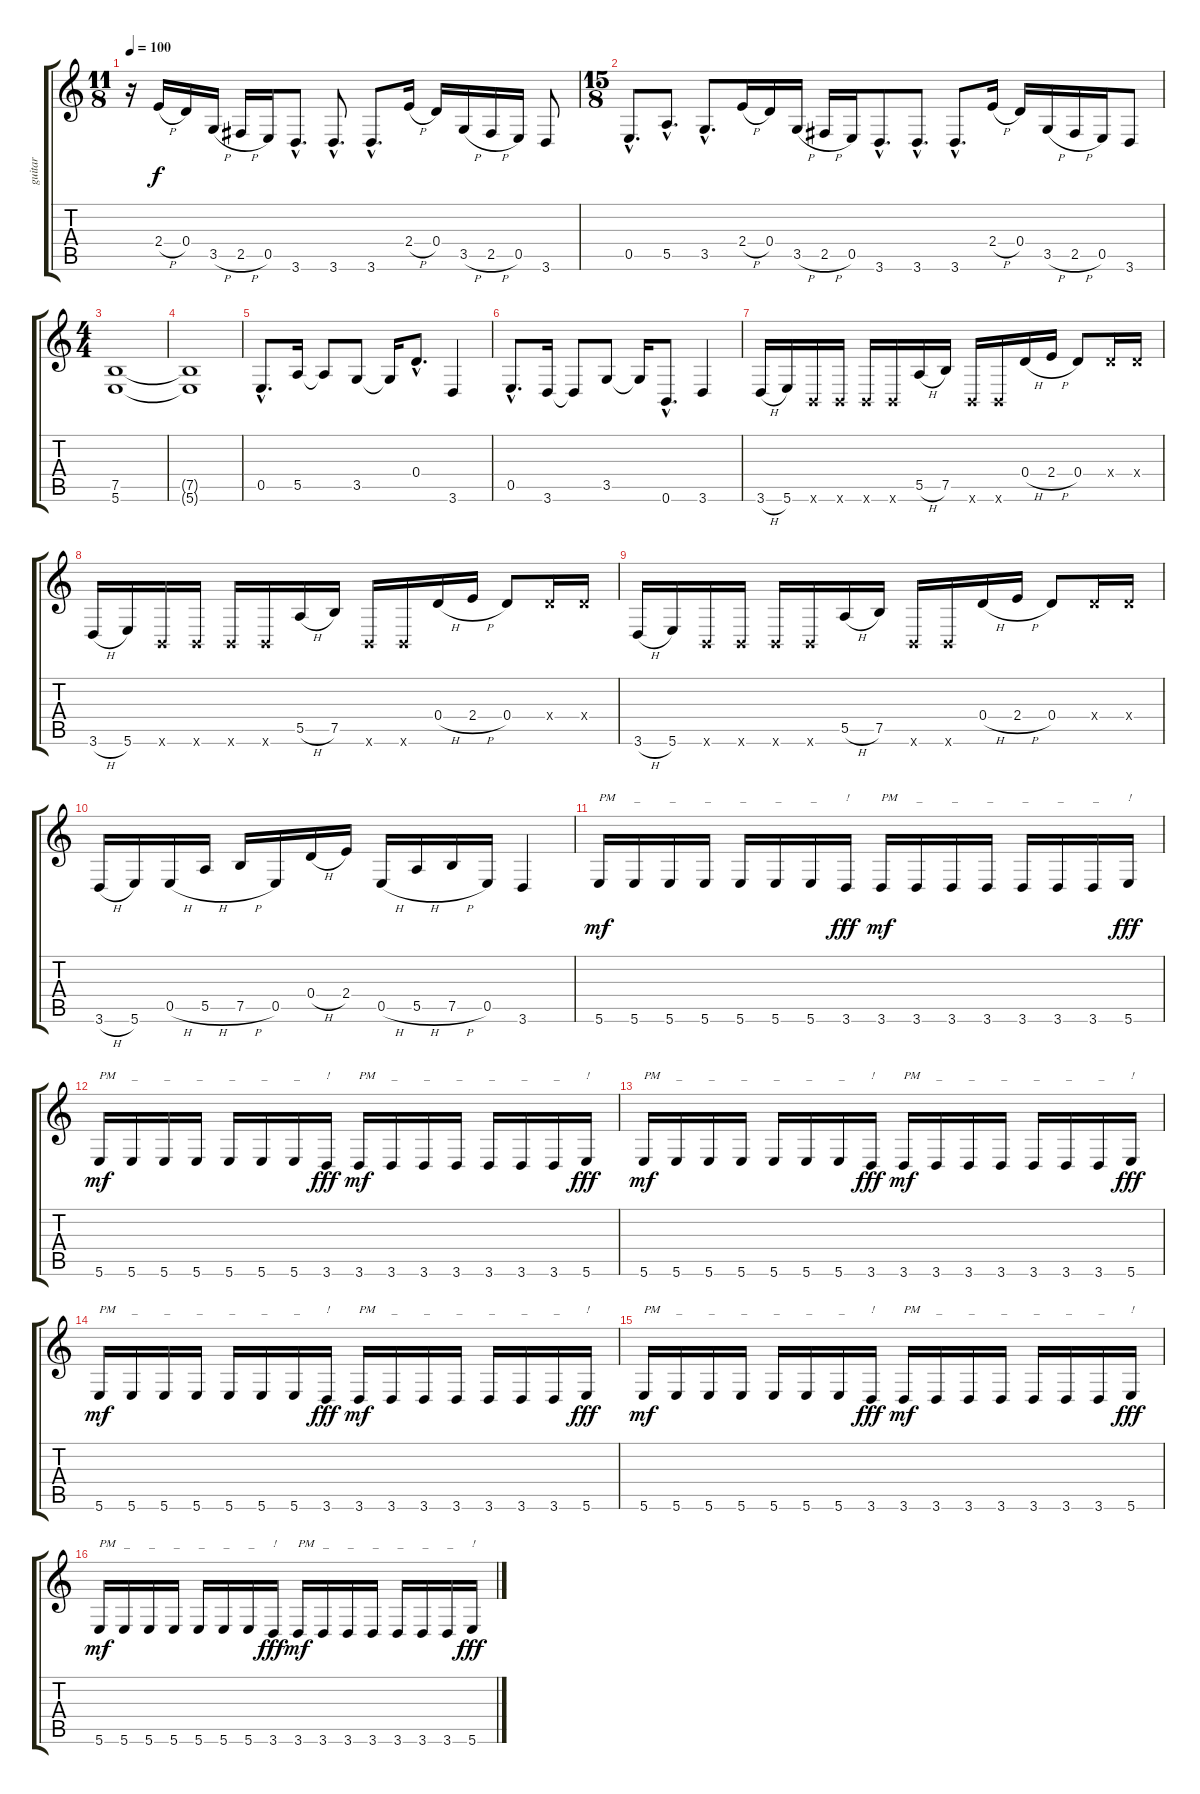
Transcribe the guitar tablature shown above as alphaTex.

\track ("guitar" "guitar") {instrument distortionguitar}
\staff {score tabs}
\tuning (E4 B3 G3 D3 E2 B1) {hide}
\ts (11 8)
\tempo 100
\clef g2
\ks c
r.16{dy f} 2.4{h}.16 0.4.16 3.5{h}.16 2.5{h}.16 0.5.16 3.6{hac}.8{d} 3.6{hac}.8{d} 3.6{hac}.8{d} 2.4{h}.16 0.4.16 3.5{h}.16 2.5{h}.16 0.5.16 3.6.8 |
\ts (15 8)
0.5{hac}.8{d} 5.5{hac}.8{d} 3.5{hac}.8{d} 2.4{h}.16 0.4.16 3.5{h}.16 2.5{h}.16 0.5.16 3.6{hac}.8{d} 3.6{hac}.8{d} 3.6{hac}.8{d} 2.4{h}.16 0.4.16 3.5{h}.16 2.5{h}.16 0.5.16 3.6.8 |
\ts (4 4)
(7.5 5.6).1 |
(7.5{t} 5.6{t}).1 |
0.5{hac}.8{d} 5.5.16 5.5{t}.8 3.5.8 3.5{t}.16 0.4{hac}.8{d} 3.6.4 |
0.5{hac}.8{d} 3.6.16 3.6{t}.8 3.5.8 3.5{t}.16 0.6{hac}.8{d} 3.6.4 |
3.6{h}.16 5.6.16 0.6{x}.16 0.6{x}.16 0.6{x}.16 0.6{x}.16 5.5{h}.16 7.5.16 0.6{x}.16 0.6{x}.16 0.4{h}.16 2.4{h}.16 0.4.8 0.4{x}.16 0.4{x}.16 |
3.6{h}.16 5.6.16 0.6{x}.16 0.6{x}.16 0.6{x}.16 0.6{x}.16 5.5{h}.16 7.5.16 0.6{x}.16 0.6{x}.16 0.4{h}.16 2.4{h}.16 0.4.8 0.4{x}.16 0.4{x}.16 |
3.6{h}.16 5.6.16 0.6{x}.16 0.6{x}.16 0.6{x}.16 0.6{x}.16 5.5{h}.16 7.5.16 0.6{x}.16 0.6{x}.16 0.4{h}.16 2.4{h}.16 0.4.8 0.4{x}.16 0.4{x}.16 |
3.6{h}.16 5.6.16 0.5{h}.16 5.5{h}.16 7.5{h}.16 0.5.16 0.4{h}.16 2.4.16 0.5{h}.16 5.5{h}.16 7.5{h}.16 0.5.16 3.6.4 |
5.6.16{txt "PM" dy mf instrument electricguitarmuted} 5.6.16{txt "_"} 5.6.16{txt "_"} 5.6.16{txt "_"} 5.6.16{txt "_"} 5.6.16{txt "_"} 5.6.16{txt "_"} 3.6.16{txt "!" dy fff} 3.6.16{txt "PM" dy mf} 3.6.16{txt "_"} 3.6.16{txt "_"} 3.6.16{txt "_"} 3.6.16{txt "_"} 3.6.16{txt "_"} 3.6.16{txt "_"} 5.6.16{txt "!" dy fff} |
5.6.16{txt "PM" dy mf} 5.6.16{txt "_"} 5.6.16{txt "_"} 5.6.16{txt "_"} 5.6.16{txt "_"} 5.6.16{txt "_"} 5.6.16{txt "_"} 3.6.16{txt "!" dy fff} 3.6.16{txt "PM" dy mf} 3.6.16{txt "_"} 3.6.16{txt "_"} 3.6.16{txt "_"} 3.6.16{txt "_"} 3.6.16{txt "_"} 3.6.16{txt "_"} 5.6.16{txt "!" dy fff} |
5.6.16{txt "PM" dy mf} 5.6.16{txt "_"} 5.6.16{txt "_"} 5.6.16{txt "_"} 5.6.16{txt "_"} 5.6.16{txt "_"} 5.6.16{txt "_"} 3.6.16{txt "!" dy fff} 3.6.16{txt "PM" dy mf} 3.6.16{txt "_"} 3.6.16{txt "_"} 3.6.16{txt "_"} 3.6.16{txt "_"} 3.6.16{txt "_"} 3.6.16{txt "_"} 5.6.16{txt "!" dy fff} |
5.6.16{txt "PM" dy mf} 5.6.16{txt "_"} 5.6.16{txt "_"} 5.6.16{txt "_"} 5.6.16{txt "_"} 5.6.16{txt "_"} 5.6.16{txt "_"} 3.6.16{txt "!" dy fff} 3.6.16{txt "PM" dy mf} 3.6.16{txt "_"} 3.6.16{txt "_"} 3.6.16{txt "_"} 3.6.16{txt "_"} 3.6.16{txt "_"} 3.6.16{txt "_"} 5.6.16{txt "!" dy fff} |
5.6.16{txt "PM" dy mf} 5.6.16{txt "_"} 5.6.16{txt "_"} 5.6.16{txt "_"} 5.6.16{txt "_"} 5.6.16{txt "_"} 5.6.16{txt "_"} 3.6.16{txt "!" dy fff} 3.6.16{txt "PM" dy mf} 3.6.16{txt "_"} 3.6.16{txt "_"} 3.6.16{txt "_"} 3.6.16{txt "_"} 3.6.16{txt "_"} 3.6.16{txt "_"} 5.6.16{txt "!" dy fff} |
5.6.16{txt "PM" dy mf} 5.6.16{txt "_"} 5.6.16{txt "_"} 5.6.16{txt "_"} 5.6.16{txt "_"} 5.6.16{txt "_"} 5.6.16{txt "_"} 3.6.16{txt "!" dy fff} 3.6.16{txt "PM" dy mf} 3.6.16{txt "_"} 3.6.16{txt "_"} 3.6.16{txt "_"} 3.6.16{txt "_"} 3.6.16{txt "_"} 3.6.16{txt "_"} 5.6.16{txt "!" dy fff}
